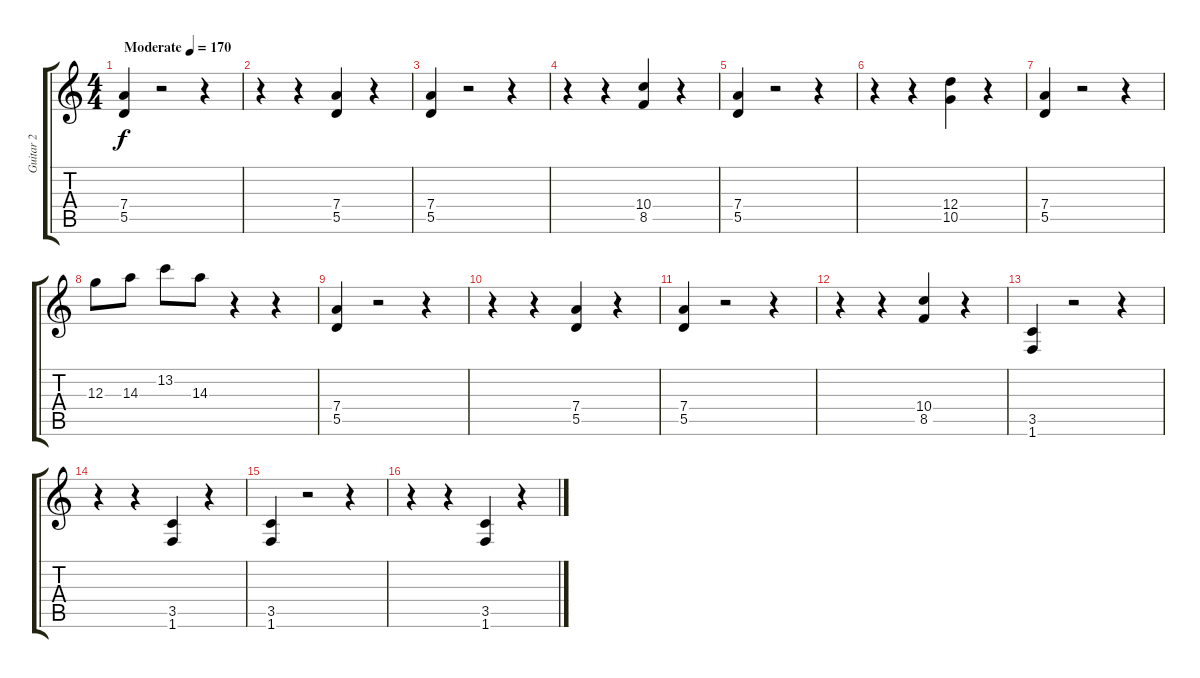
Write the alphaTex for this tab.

\track ("Guitar 2" "Guitar 2") {instrument distortionguitar}
\staff {score tabs}
\tuning (E4 B3 G3 D3 A2 E2) {hide}
\ts (4 4)
\tempo (170 "Moderate")
\clef g2
\ks c
(7.4 5.5).4{dy f instrument distortionguitar} r.2 r.4 |
r.4 r.4 (7.4 5.5).4 r.4 |
(7.4 5.5).4 r.2 r.4 |
r.4 r.4 (10.4 8.5).4 r.4 |
(7.4 5.5).4 r.2 r.4 |
r.4 r.4 (12.4 10.5).4 r.4 |
(7.4 5.5).4 r.2 r.4 |
12.3.8 14.3.8 13.2.8 14.3.8 r.4 r.4 |
(7.4 5.5).4 r.2 r.4 |
r.4 r.4 (7.4 5.5).4 r.4 |
(7.4 5.5).4 r.2 r.4 |
r.4 r.4 (10.4 8.5).4 r.4 |
(3.5 1.6).4 r.2 r.4 |
r.4 r.4 (3.5 1.6).4 r.4 |
(3.5 1.6).4 r.2 r.4 |
r.4 r.4 (3.5 1.6).4 r.4
